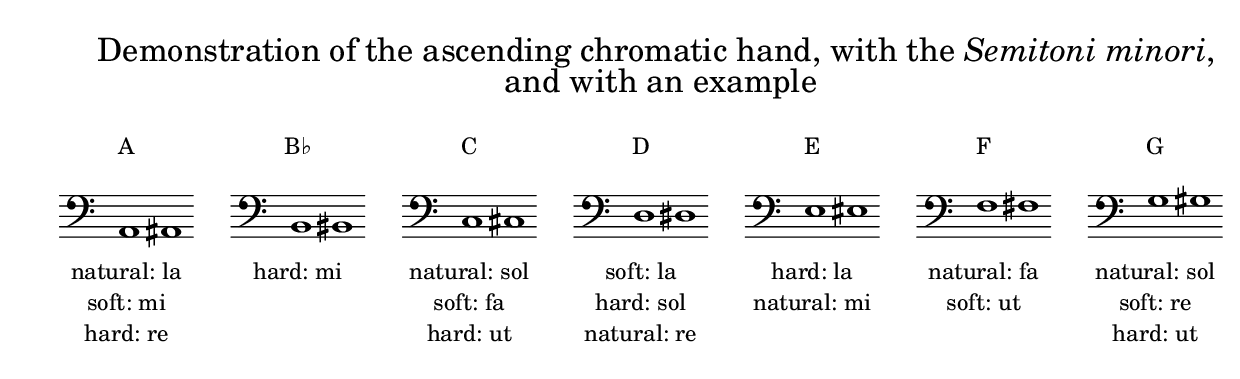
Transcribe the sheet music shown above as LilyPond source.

\version "2.22.2"

% Auto generated file

\header {
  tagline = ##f
}

dot = {
   \once \override Script.add-stem-support = ##f
   \once \override Script.toward-stem-shift = 0
   \once \override Script.skyline-horizontal-padding = 0
   \once \override Script.direction = 1
   \once \override Script.font-size = 1
}

\markup {
  \center-column {
    \line {
      \center-align
      \fontsize#3 { \concat { \normal-text "Demonstration of the ascending chromatic hand, with the " \italic "Semitoni minori" \normal-text ","} }
    }\line {
      \center-align
      \fontsize#3 { \concat { \normal-text " and with an example"} }
    }
    \line {
      \center-column {
        \null
        \line {
          \left-align {  \normal-text "A" }
        }

        \null
        \line {
          \score {
            <<
              \new Staff \with { instrumentName = ""} {
                \override Staff.TimeSignature.stencil = ##f
                \override Staff.NoteHead.style = #'baroque
                \accidentalStyle Score.forget
                \cadenzaOn
                \clef "bass" a,1 
                ais,1 
                \cadenzaOff
              }
            >>
            \layout {
              \context {
                \Score
                \override SpacingSpanner.common-shortest-duration = #(ly:make-moment 1)
              }
            }
          }
        }
        \null
        \line {
          \left-align {  \normal-text "natural: la" }
        }
        \line {
          \left-align {  \normal-text "soft: mi" }
        }
        \line {
          \left-align {  \normal-text "hard: re" }
        }

      }
      \hspace #3 
      \center-column {
        \null
        \line {
          \left-align {  \normal-text "B♭" }
        }

        \null
        \line {
          \score {
            <<
              \new Staff \with { instrumentName = ""} {
                \override Staff.TimeSignature.stencil = ##f
                \override Staff.NoteHead.style = #'baroque
                \accidentalStyle Score.forget
                \cadenzaOn
                \clef "bass" b,1 
                bis,1 
                \cadenzaOff
              }
            >>
            \layout {
              \context {
                \Score
                \override SpacingSpanner.common-shortest-duration = #(ly:make-moment 1)
              }
            }
          }
        }
        \null
        \line {
          \left-align {  \normal-text "hard: mi" }
        }

      }
      \hspace #3 
      \center-column {
        \null
        \line {
          \left-align {  \normal-text "C" }
        }

        \null
        \line {
          \score {
            <<
              \new Staff \with { instrumentName = ""} {
                \override Staff.TimeSignature.stencil = ##f
                \override Staff.NoteHead.style = #'baroque
                \accidentalStyle Score.forget
                \cadenzaOn
                \clef "bass" c1 
                cis1 
                \cadenzaOff
              }
            >>
            \layout {
              \context {
                \Score
                \override SpacingSpanner.common-shortest-duration = #(ly:make-moment 1)
              }
            }
          }
        }
        \null
        \line {
          \left-align {  \normal-text "natural: sol" }
        }
        \line {
          \left-align {  \normal-text "soft: fa" }
        }
        \line {
          \left-align {  \normal-text "hard: ut" }
        }

      }
      \hspace #3 
      \center-column {
        \null
        \line {
          \left-align {  \normal-text "D" }
        }

        \null
        \line {
          \score {
            <<
              \new Staff \with { instrumentName = ""} {
                \override Staff.TimeSignature.stencil = ##f
                \override Staff.NoteHead.style = #'baroque
                \accidentalStyle Score.forget
                \cadenzaOn
                \clef "bass" d1 
                dis1 
                \cadenzaOff
              }
            >>
            \layout {
              \context {
                \Score
                \override SpacingSpanner.common-shortest-duration = #(ly:make-moment 1)
              }
            }
          }
        }
        \null
        \line {
          \left-align {  \normal-text "soft: la" }
        }
        \line {
          \left-align {  \normal-text "hard: sol" }
        }
        \line {
          \left-align {  \normal-text "natural: re" }
        }

      }
      \hspace #3 
      \center-column {
        \null
        \line {
          \left-align {  \normal-text "E" }
        }

        \null
        \line {
          \score {
            <<
              \new Staff \with { instrumentName = ""} {
                \override Staff.TimeSignature.stencil = ##f
                \override Staff.NoteHead.style = #'baroque
                \accidentalStyle Score.forget
                \cadenzaOn
                \clef "bass" e1 
                eis1 
                \cadenzaOff
              }
            >>
            \layout {
              \context {
                \Score
                \override SpacingSpanner.common-shortest-duration = #(ly:make-moment 1)
              }
            }
          }
        }
        \null
        \line {
          \left-align {  \normal-text "hard: la" }
        }
        \line {
          \left-align {  \normal-text "natural: mi" }
        }

      }
      \hspace #3 
      \center-column {
        \null
        \line {
          \left-align {  \normal-text "F" }
        }

        \null
        \line {
          \score {
            <<
              \new Staff \with { instrumentName = ""} {
                \override Staff.TimeSignature.stencil = ##f
                \override Staff.NoteHead.style = #'baroque
                \accidentalStyle Score.forget
                \cadenzaOn
                \clef "bass" f1 
                fis1 
                \cadenzaOff
              }
            >>
            \layout {
              \context {
                \Score
                \override SpacingSpanner.common-shortest-duration = #(ly:make-moment 1)
              }
            }
          }
        }
        \null
        \line {
          \left-align {  \normal-text "natural: fa" }
        }
        \line {
          \left-align {  \normal-text "soft: ut" }
        }

      }
      \hspace #3 
      \center-column {
        \null
        \line {
          \left-align {  \normal-text "G" }
        }

        \null
        \line {
          \score {
            <<
              \new Staff \with { instrumentName = ""} {
                \override Staff.TimeSignature.stencil = ##f
                \override Staff.NoteHead.style = #'baroque
                \accidentalStyle Score.forget
                \cadenzaOn
                \clef "bass" g1 
                gis1 
                \cadenzaOff
              }
            >>
            \layout {
              \context {
                \Score
                \override SpacingSpanner.common-shortest-duration = #(ly:make-moment 1)
              }
            }
          }
        }
        \null
        \line {
          \left-align {  \normal-text "natural: sol" }
        }
        \line {
          \left-align {  \normal-text "soft: re" }
        }
        \line {
          \left-align {  \normal-text "hard: ut" }
        }

      }
      \hspace #3 

    }
  }
}